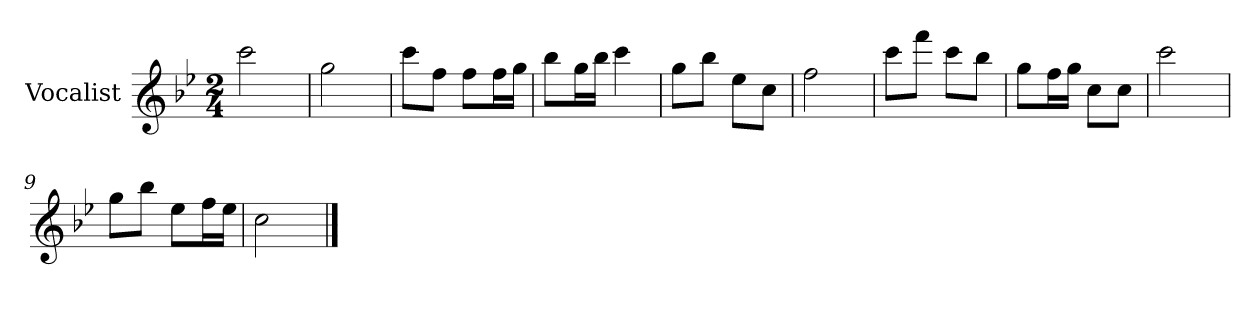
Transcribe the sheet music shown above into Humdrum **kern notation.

**kern
*part1
*staff1
*I"Vocalist
*k[b-e-]
*B-:
*M2/4
=
2ccc
=1
2gg
=2
8cccL
8ffJ
8ffL
16ffL
16ggJJ
=3
8bb-L
16ggL
16bb-JJ
4ccc
=4
8ggL
8bb-J
8ee-L
8ccJ
=5
2ff
=6
8cccL
8fffJ
8cccL
8bb-J
=7
8ggL
16ffL
16ggJJ
8ccL
8ccJ
=8
2ccc
=9
8ggL
8bb-J
8ee-L
16ffL
16ee-JJ
=10
2cc
==
*-
